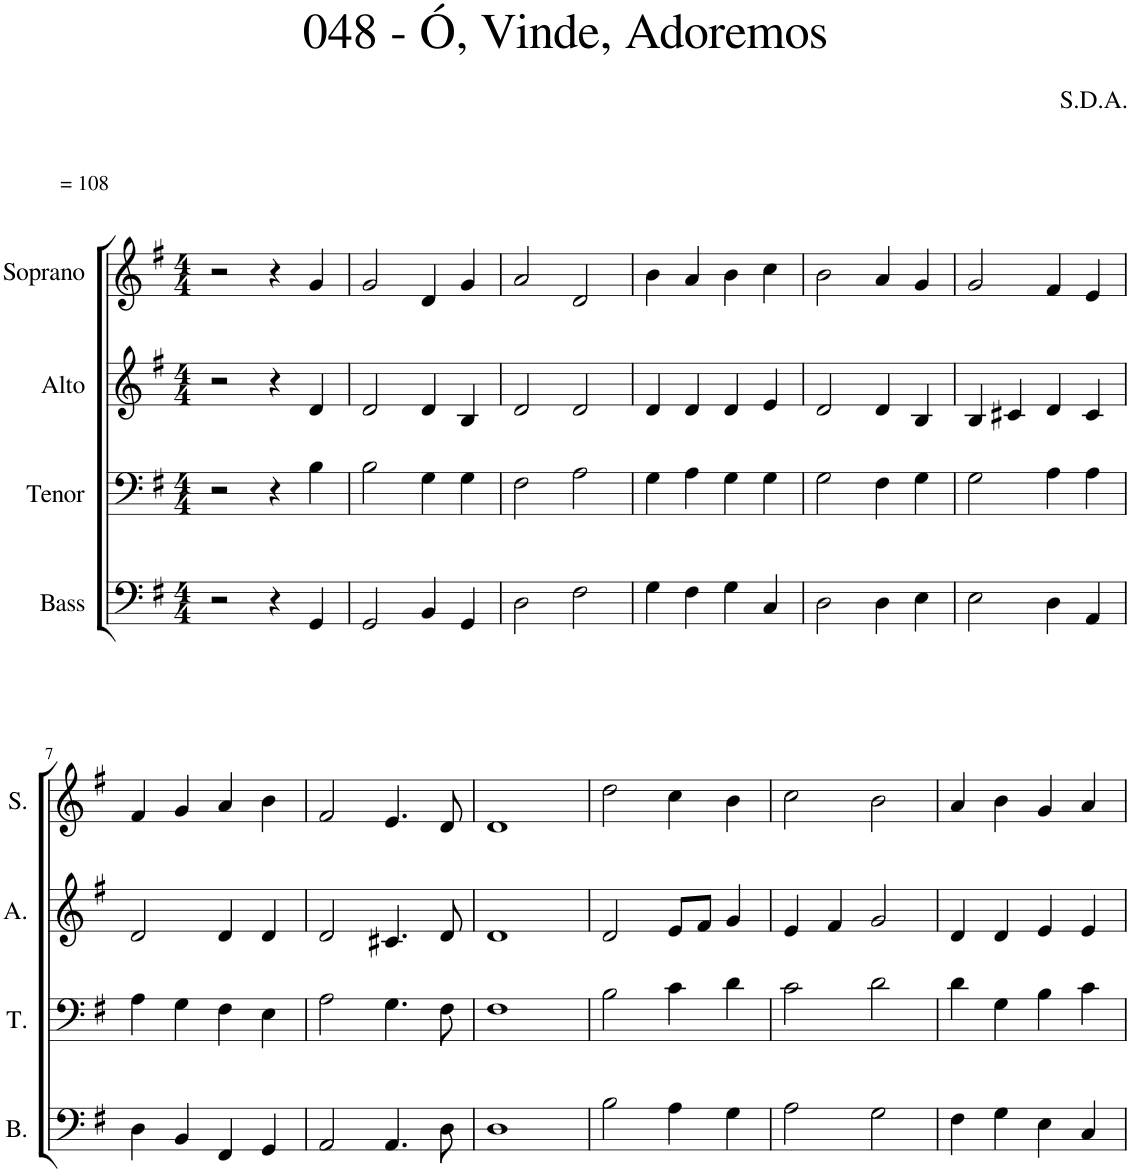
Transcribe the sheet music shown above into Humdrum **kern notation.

**kern	**kern	**kern	**kern
*part4	*part3	*part2	*part1
*staff4	*staff3	*staff2	*staff1
*I"Bass	*I"Tenor	*I"Alto	*I"Soprano
*I'B.	*I'T.	*I'A.	*I'S.
*clefF4	*clefF4	*clefG2	*clefG2
*k[f#]	*k[f#]	*k[f#]	*k[f#]
*M4/4	*M4/4	*M4/4	*M4/4
=1	=1	=1	=1
!	!	!	!LO:TX:a:t== 108
2r	2r	2r	2r
4r	4r	4r	4r
4GG/	4B\	4d/	4g/
=2	=2	=2	=2
2GG/	2B\	2d/	2g/
4BB/	4G\	4d/	4d/
4GG/	4G\	4B/	4g/
=3	=3	=3	=3
2D\	2F#\	2d/	2a/
2F#\	2A\	2d/	2d/
=4	=4	=4	=4
4G\	4G\	4d/	4b\
4F#\	4A\	4d/	4a/
4G\	4G\	4d/	4b\
4C/	4G\	4e/	4cc\
=5	=5	=5	=5
2D\	2G\	2d/	2b\
4D\	4F#\	4d/	4a/
4E\	4G\	4B/	4g/
=6	=6	=6	=6
2E\	2G\	4B/	2g/
.	.	4c#X/	.
4D\	4A\	4d/	4f#/
4AA/	4A\	4c#/	4e/
!!LO:LB:g=z
=7	=7	=7	=7
4D\	4A\	2d/	4f#/
4BB/	4G\	.	4g/
4FF#/	4F#\	4d/	4a/
4GG/	4E\	4d/	4b\
=8	=8	=8	=8
2AA/	2A\	2d/	2f#/
4.AA/	4.G\	4.c#X/	4.e/
8D\	8F#\	8d/	8d/
=9	=9	=9	=9
1D	1F#	1d	1d
=10	=10	=10	=10
2B\	2B\	2d/	2dd\
4A\	4c\	8e/L	4cc\
.	.	8f#/J	.
4G\	4d\	4g/	4b\
=11	=11	=11	=11
2A\	2c\	4e/	2cc\
.	.	4f#/	.
2G\	2d\	2g/	2b\
=12	=12	=12	=12
4F#\	4d\	4d/	4a/
4G\	4G\	4d/	4b\
4E\	4B\	4e/	4g/
4C/	4c\	4e/	4a/
=	=	=	=
*-	*-	*-	*-
